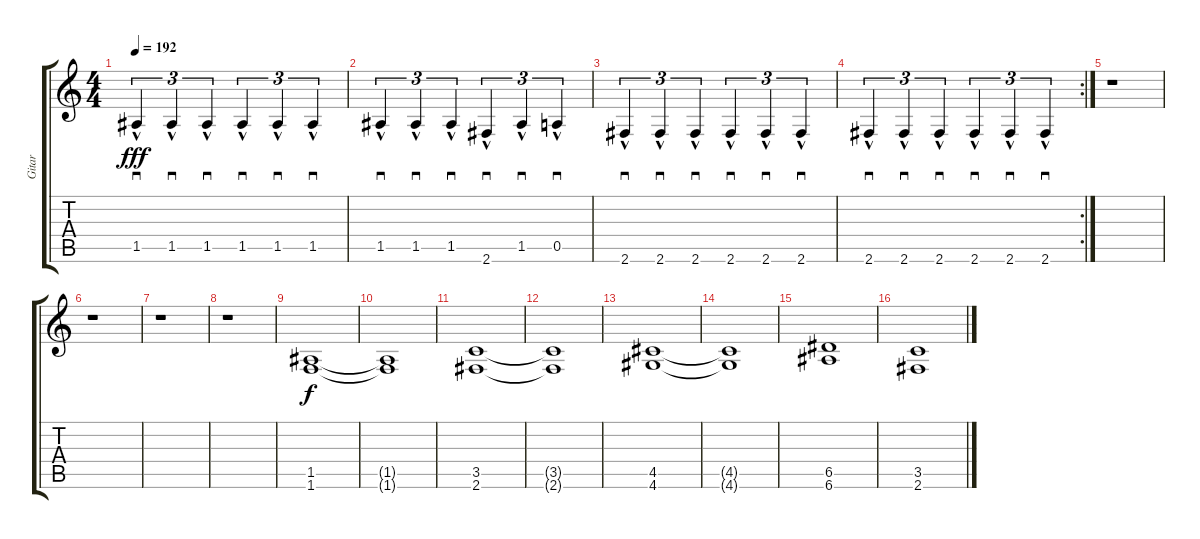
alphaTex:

\track ("Gitar" "Gitar") {instrument overdrivenguitar}
\staff {score tabs}
\tuning (E4 B3 G3 D3 A2 E2) {hide}
\ts (4 4)
\tempo 192
\clef g2
\ks c
1.5{hac}.4{sd tu (3 2) dy fff} 1.5{hac}.4{sd tu (3 2)} 1.5{hac}.4{sd tu (3 2)} 1.5{hac}.4{sd tu (3 2)} 1.5{hac}.4{sd tu (3 2)} 1.5{hac}.4{sd tu (3 2)} |
1.5{hac}.4{sd tu (3 2)} 1.5{hac}.4{sd tu (3 2)} 1.5{hac}.4{sd tu (3 2)} 2.6{hac}.4{sd tu (3 2)} 1.5{hac}.4{sd tu (3 2)} 0.5{hac}.4{sd tu (3 2)} |
2.6{hac}.4{sd tu (3 2)} 2.6{hac}.4{sd tu (3 2)} 2.6{hac}.4{sd tu (3 2)} 2.6{hac}.4{sd tu (3 2)} 2.6{hac}.4{sd tu (3 2)} 2.6{hac}.4{sd tu (3 2)} |
\rc 2
2.6{hac}.4{sd tu (3 2)} 2.6{hac}.4{sd tu (3 2)} 2.6{hac}.4{sd tu (3 2)} 2.6{hac}.4{sd tu (3 2)} 2.6{hac}.4{sd tu (3 2)} 2.6{hac}.4{sd tu (3 2)} |
r.1 |
r.1 |
r.1 |
r.1 |
(1.5 1.6).1{dy f} |
(1.5{t} 1.6{t}).1 |
(3.5 2.6).1 |
(3.5{t} 2.6{t}).1 |
(4.5 4.6).1 |
(4.5{t} 4.6{t}).1 |
(6.5 6.6).1 |
(3.5 2.6).1
